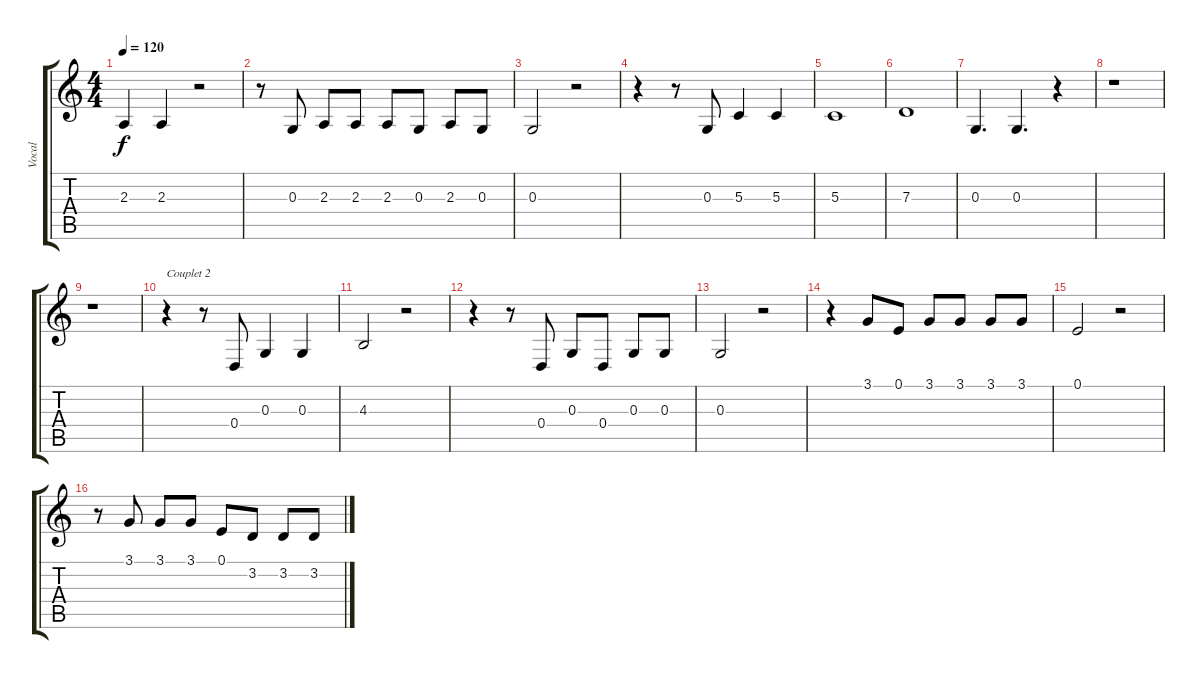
\track ("Vocal" "Vocal") {instrument choiraahs}
\staff {score tabs}
\tuning (E4 B3 G3 D3 A2 E2) {hide}
\ts (4 4)
\tempo 120
\clef g2
\ks c
2.3.4{dy f} 2.3.4 r.2 |
r.8 0.3.8 2.3.8 2.3.8 2.3.8 0.3.8 2.3.8 0.3.8 |
0.3.2 r.2 |
r.4 r.8 0.3.8 5.3.4 5.3.4 |
5.3.1 |
7.3.1 |
0.3.4{d} 0.3.4{d} r.4 |
r.1 |
r.1 |
r.4{txt "Couplet 2"} r.8 0.4.8 0.3.4 0.3.4 |
4.3.2 r.2 |
r.4 r.8 0.4.8 0.3.8 0.4.8 0.3.8 0.3.8 |
0.3.2 r.2 |
r.4 3.1.8 0.1.8 3.1.8 3.1.8 3.1.8 3.1.8 |
0.1.2 r.2 |
r.8 3.1.8 3.1.8 3.1.8 0.1.8 3.2.8 3.2.8 3.2.8
